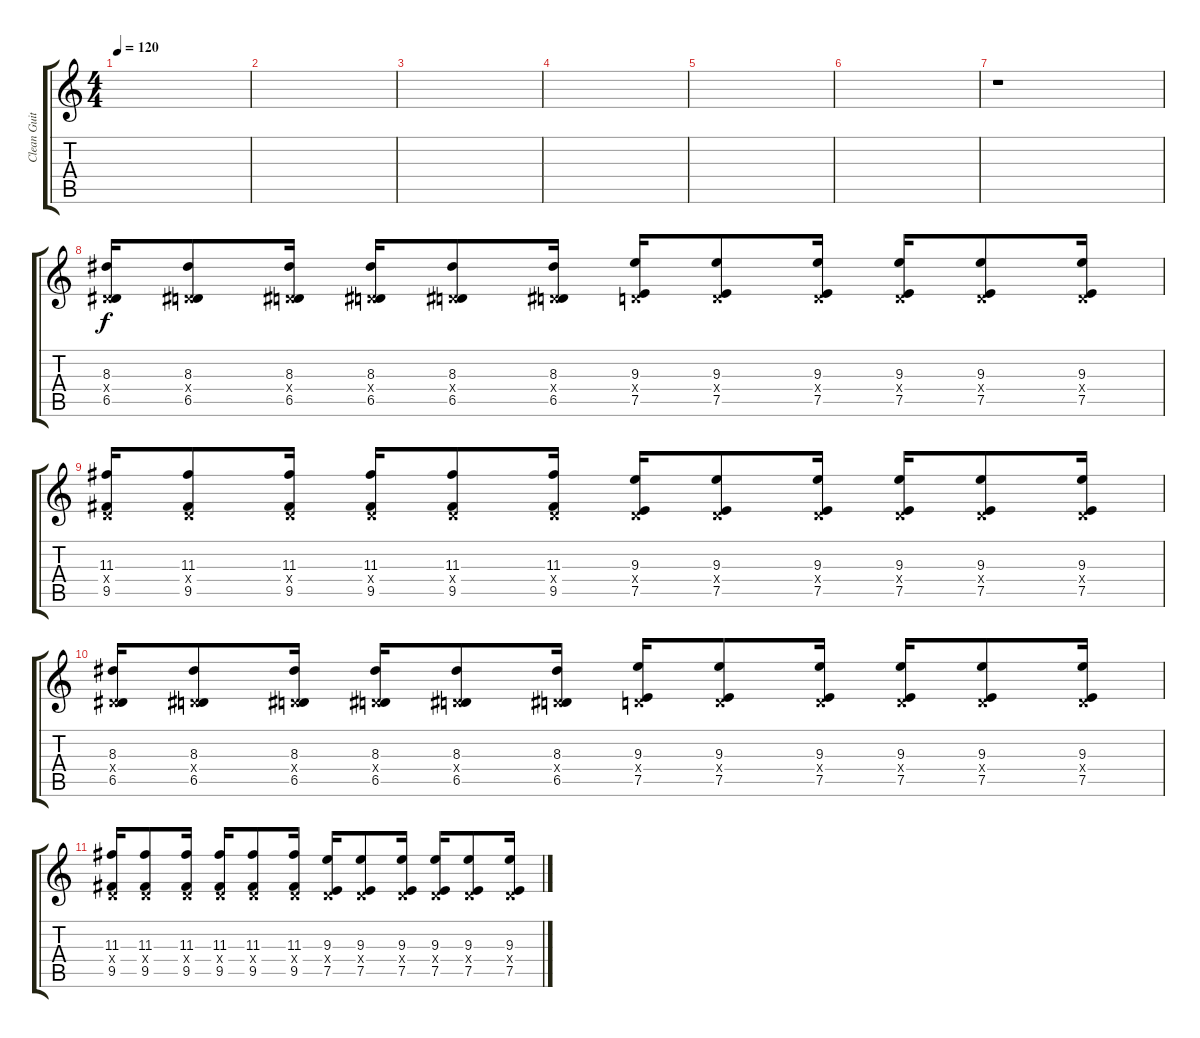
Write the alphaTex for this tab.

\track ("Clean Guitar" "Clean Guit") {instrument electricguitarclean}
\staff {score tabs}
\tuning (E4 B3 G3 D3 A2 E2) {hide}
\ts (4 4)
\tempo 120
\clef g2
\ks c
|
|
|
|
|
|
r.1{instrument overdrivenguitar} |
(8.3 0.4{x} 6.5).16 (8.3 0.4{x} 6.5).8 (8.3 0.4{x} 6.5).16 (8.3 0.4{x} 6.5).16 (8.3 0.4{x} 6.5).8 (8.3 0.4{x} 6.5).16 (9.3 0.4{x} 7.5).16 (9.3 0.4{x} 7.5).8 (9.3 0.4{x} 7.5).16 (9.3 0.4{x} 7.5).16 (9.3 0.4{x} 7.5).8 (9.3 0.4{x} 7.5).16 |
(11.3 0.4{x} 9.5).16 (11.3 0.4{x} 9.5).8 (11.3 0.4{x} 9.5).16 (11.3 0.4{x} 9.5).16 (11.3 0.4{x} 9.5).8 (11.3 0.4{x} 9.5).16 (9.3 0.4{x} 7.5).16 (9.3 0.4{x} 7.5).8 (9.3 0.4{x} 7.5).16 (9.3 0.4{x} 7.5).16 (9.3 0.4{x} 7.5).8 (9.3 0.4{x} 7.5).16 |
(8.3 0.4{x} 6.5).16 (8.3 0.4{x} 6.5).8 (8.3 0.4{x} 6.5).16 (8.3 0.4{x} 6.5).16 (8.3 0.4{x} 6.5).8 (8.3 0.4{x} 6.5).16 (9.3 0.4{x} 7.5).16 (9.3 0.4{x} 7.5).8 (9.3 0.4{x} 7.5).16 (9.3 0.4{x} 7.5).16 (9.3 0.4{x} 7.5).8 (9.3 0.4{x} 7.5).16 |
(11.3 0.4{x} 9.5).16 (11.3 0.4{x} 9.5).8 (11.3 0.4{x} 9.5).16 (11.3 0.4{x} 9.5).16 (11.3 0.4{x} 9.5).8 (11.3 0.4{x} 9.5).16 (9.3 0.4{x} 7.5).16 (9.3 0.4{x} 7.5).8 (9.3 0.4{x} 7.5).16 (9.3 0.4{x} 7.5).16 (9.3 0.4{x} 7.5).8 (9.3 0.4{x} 7.5).16
